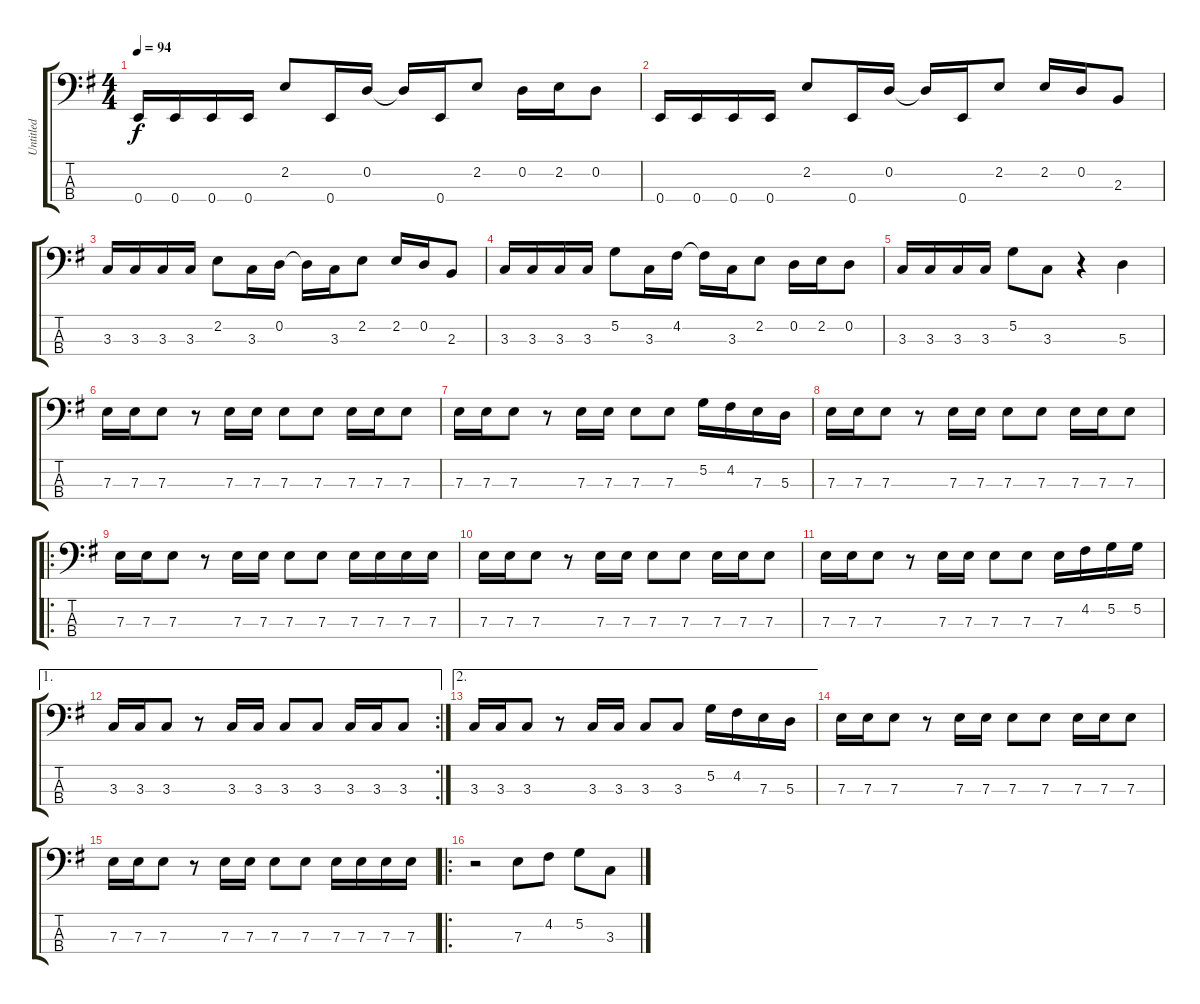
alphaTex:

\track ("Untitled" "Untitled") {instrument electricbassfinger}
\staff {score tabs}
\tuning (G2 D2 A1 E1) {hide}
\ts (4 4)
\tempo 94
\clef f4
\ks g
0.4.16{dy f instrument electricbassfinger} 0.4.16 0.4.16 0.4.16 2.2.8 0.4.16 0.2.16 0.2{t}.16 0.4.16 2.2.8 0.2.16 2.2.16 0.2.8 |
0.4.16 0.4.16 0.4.16 0.4.16 2.2.8 0.4.16 0.2.16 0.2{t}.16 0.4.16 2.2.8 2.2.16 0.2.16 2.3.8 |
3.3.16 3.3.16 3.3.16 3.3.16 2.2.8 3.3.16 0.2.16 0.2{t}.16 3.3.16 2.2.8 2.2.16 0.2.16 2.3.8 |
3.3.16 3.3.16 3.3.16 3.3.16 5.2.8 3.3.16 4.2.16 4.2{t}.16 3.3.16 2.2.8 0.2.16 2.2.16 0.2.8 |
3.3.16 3.3.16 3.3.16 3.3.16 5.2.8 3.3.8 r.4 5.3.4 |
7.3.16 7.3.16 7.3.8 r.8 7.3.16 7.3.16 7.3.8 7.3.8 7.3.16 7.3.16 7.3.8 |
7.3.16 7.3.16 7.3.8 r.8 7.3.16 7.3.16 7.3.8 7.3.8 5.2.16 4.2.16 7.3.16 5.3.16 |
7.3.16 7.3.16 7.3.8 r.8 7.3.16 7.3.16 7.3.8 7.3.8 7.3.16 7.3.16 7.3.8 |
\ro
7.3.16 7.3.16 7.3.8 r.8 7.3.16 7.3.16 7.3.8 7.3.8 7.3.16 7.3.16 7.3.16 7.3.16 |
7.3.16 7.3.16 7.3.8 r.8 7.3.16 7.3.16 7.3.8 7.3.8 7.3.16 7.3.16 7.3.8 |
7.3.16 7.3.16 7.3.8 r.8 7.3.16 7.3.16 7.3.8 7.3.8 7.3.16 4.2.16 5.2.16 5.2.16 |
\ae 1
\rc 2
3.3.16 3.3.16 3.3.8 r.8 3.3.16 3.3.16 3.3.8 3.3.8 3.3.16 3.3.16 3.3.8 |
\ae 2
3.3.16 3.3.16 3.3.8 r.8 3.3.16 3.3.16 3.3.8 3.3.8 5.2.16 4.2.16 7.3.16 5.3.16 |
7.3.16 7.3.16 7.3.8 r.8 7.3.16 7.3.16 7.3.8 7.3.8 7.3.16 7.3.16 7.3.8 |
7.3.16 7.3.16 7.3.8 r.8 7.3.16 7.3.16 7.3.8 7.3.8 7.3.16 7.3.16 7.3.16 7.3.16 |
\ro
r.2 7.3.8 4.2.8 5.2.8 3.3.8
